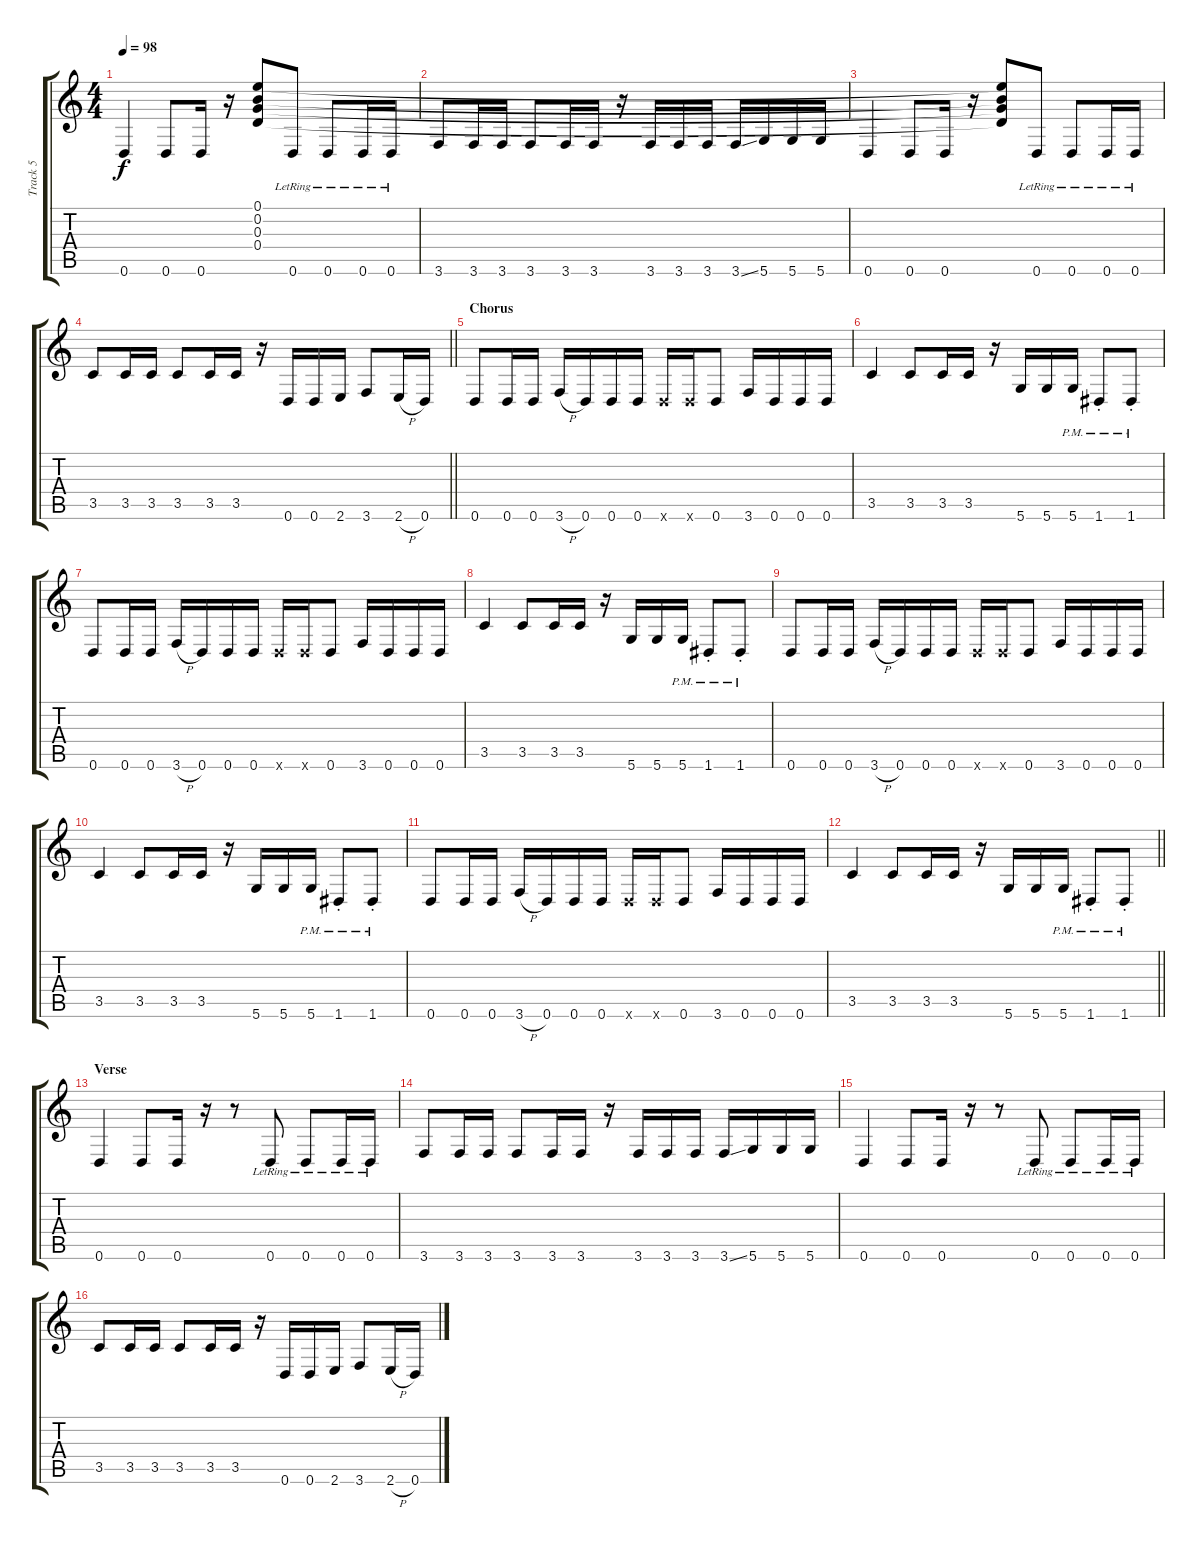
\track ("Track 5" "Track 5") {instrument electricbasspick}
\staff {score tabs}
\tuning (E4 B3 G3 D3 A2 D2) {hide}
\ts (4 4)
\tempo 98
\clef g2
\ks c
0.6.4{dy f} 0.6.8 0.6.16 r.16 (0.1{t} 0.2{t} 0.3{t} 0.4{t}).8 0.6{lr}.8 0.6{lr}.8 0.6{lr}.16 0.6{lr}.16 |
3.6.8 3.6.16 3.6.16 3.6.8 3.6.16 3.6.16 r.16 3.6.16 3.6.16 3.6.16 3.6{ss}.16 5.6.16 5.6.16 5.6.16 |
0.6.4 0.6.8 0.6.16 r.16 (0.1{t} 0.2{t} 0.3{t} 0.4{t}).8 0.6{lr}.8 0.6{lr}.8 0.6{lr}.16 0.6{lr}.16 |
\barLineRight lightlight
3.5.8 3.5.16 3.5.16 3.5.8 3.5.16 3.5.16 r.16 0.6.16 0.6.16 2.6.16 3.6.8 2.6{h}.16 0.6.16 |
\section ("" "Chorus")
0.6.8 0.6.16 0.6.16 3.6{h}.16 0.6.16 0.6.16 0.6.16 0.6{x}.16 0.6{x}.16 0.6.8 3.6.16 0.6.16 0.6.16 0.6.16 |
3.5.4 3.5.8 3.5.16 3.5.16 r.16 5.6.16 5.6.16 5.6{pm}.16 1.6{pm st}.8 1.6{pm st}.8 |
0.6.8 0.6.16 0.6.16 3.6{h}.16 0.6.16 0.6.16 0.6.16 0.6{x}.16 0.6{x}.16 0.6.8 3.6.16 0.6.16 0.6.16 0.6.16 |
3.5.4 3.5.8 3.5.16 3.5.16 r.16 5.6.16 5.6.16 5.6{pm}.16 1.6{pm st}.8 1.6{pm st}.8 |
0.6.8 0.6.16 0.6.16 3.6{h}.16 0.6.16 0.6.16 0.6.16 0.6{x}.16 0.6{x}.16 0.6.8 3.6.16 0.6.16 0.6.16 0.6.16 |
3.5.4 3.5.8 3.5.16 3.5.16 r.16 5.6.16 5.6.16 5.6{pm}.16 1.6{pm st}.8 1.6{pm st}.8 |
0.6.8 0.6.16 0.6.16 3.6{h}.16 0.6.16 0.6.16 0.6.16 0.6{x}.16 0.6{x}.16 0.6.8 3.6.16 0.6.16 0.6.16 0.6.16 |
\barLineRight lightlight
3.5.4 3.5.8 3.5.16 3.5.16 r.16 5.6.16 5.6.16 5.6{pm}.16 1.6{pm st}.8 1.6{pm st}.8 |
\section ("" "Verse")
0.6.4 0.6.8 0.6.16 r.16 r.8 0.6{lr}.8 0.6{lr}.8 0.6{lr}.16 0.6{lr}.16 |
3.6.8 3.6.16 3.6.16 3.6.8 3.6.16 3.6.16 r.16 3.6.16 3.6.16 3.6.16 3.6{ss}.16 5.6.16 5.6.16 5.6.16 |
0.6.4 0.6.8 0.6.16 r.16 r.8 0.6{lr}.8 0.6{lr}.8 0.6{lr}.16 0.6{lr}.16 |
3.5.8 3.5.16 3.5.16 3.5.8 3.5.16 3.5.16 r.16 0.6.16 0.6.16 2.6.16 3.6.8 2.6{h}.16 0.6.16
